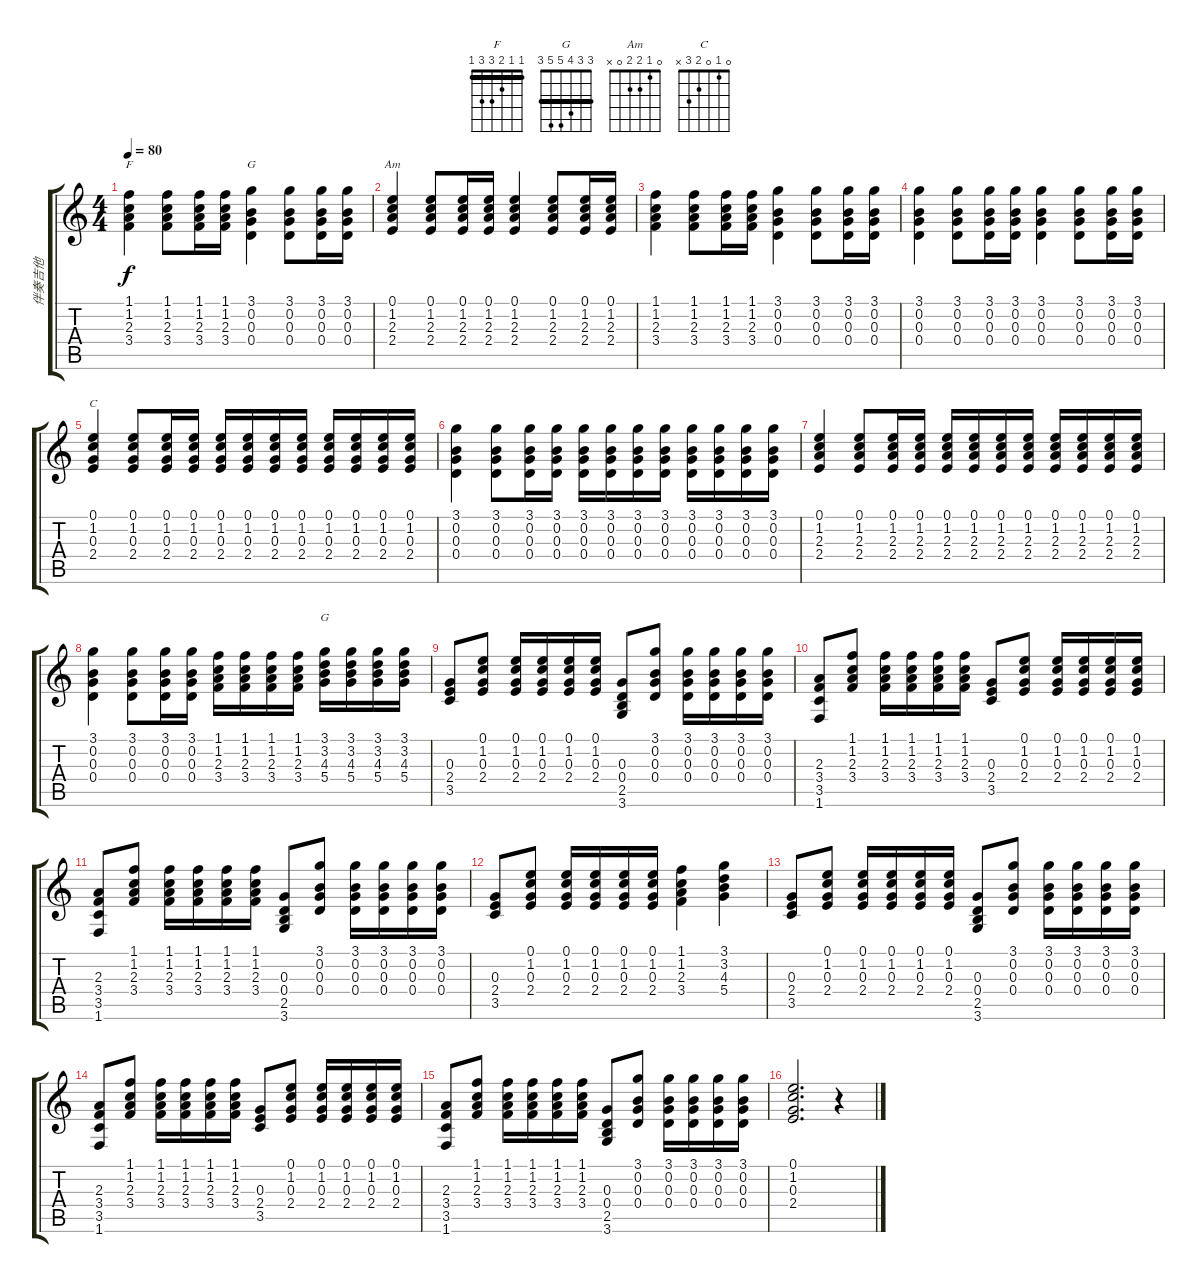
\track ("伴奏吉他" "伴奏吉他") {instrument acousticguitarsteel}
\staff {score tabs}
\tuning (E4 B3 G3 D3 A2 E2) {hide}
\chord ("F" 1 1 2 3 3 1) {barre 1}
\chord ("G" 3 0 0 0 2 3)
\chord ("Am" 0 1 2 2 0 x)
\chord ("C" 0 1 0 2 3 x)
\chord ("G" 3 3 4 5 5 3) {barre 3}
\ts (4 4)
\tempo 80
\clef g2
\ks c
(1.1 1.2 2.3 3.4).4{ch "F" dy f} (1.1 1.2 2.3 3.4).8 (1.1 1.2 2.3 3.4).16 (1.1 1.2 2.3 3.4).16 (3.1 0.2 0.3 0.4).4{ch "G"} (3.1 0.2 0.3 0.4).8 (3.1 0.2 0.3 0.4).16 (3.1 0.2 0.3 0.4).16 |
(0.1 1.2 2.3 2.4).4{ch "Am"} (0.1 1.2 2.3 2.4).8 (0.1 1.2 2.3 2.4).16 (0.1 1.2 2.3 2.4).16 (0.1 1.2 2.3 2.4).4 (0.1 1.2 2.3 2.4).8 (0.1 1.2 2.3 2.4).16 (0.1 1.2 2.3 2.4).16 |
(1.1 1.2 2.3 3.4).4 (1.1 1.2 2.3 3.4).8 (1.1 1.2 2.3 3.4).16 (1.1 1.2 2.3 3.4).16 (3.1 0.2 0.3 0.4).4 (3.1 0.2 0.3 0.4).8 (3.1 0.2 0.3 0.4).16 (3.1 0.2 0.3 0.4).16 |
(3.1 0.2 0.3 0.4).4 (3.1 0.2 0.3 0.4).8 (3.1 0.2 0.3 0.4).16 (3.1 0.2 0.3 0.4).16 (3.1 0.2 0.3 0.4).4 (3.1 0.2 0.3 0.4).8 (3.1 0.2 0.3 0.4).16 (3.1 0.2 0.3 0.4).16 |
(0.1 1.2 0.3 2.4).4{ch "C"} (0.1 1.2 0.3 2.4).8 (0.1 1.2 0.3 2.4).16 (0.1 1.2 0.3 2.4).16 (0.1 1.2 0.3 2.4).16 (0.1 1.2 0.3 2.4).16 (0.1 1.2 0.3 2.4).16 (0.1 1.2 0.3 2.4).16 (0.1 1.2 0.3 2.4).16 (0.1 1.2 0.3 2.4).16 (0.1 1.2 0.3 2.4).16 (0.1 1.2 0.3 2.4).16 |
(3.1 0.2 0.3 0.4).4 (3.1 0.2 0.3 0.4).8 (3.1 0.2 0.3 0.4).16 (3.1 0.2 0.3 0.4).16 (3.1 0.2 0.3 0.4).16 (3.1 0.2 0.3 0.4).16 (3.1 0.2 0.3 0.4).16 (3.1 0.2 0.3 0.4).16 (3.1 0.2 0.3 0.4).16 (3.1 0.2 0.3 0.4).16 (3.1 0.2 0.3 0.4).16 (3.1 0.2 0.3 0.4).16 |
(0.1 1.2 2.3 2.4).4 (0.1 1.2 2.3 2.4).8 (0.1 1.2 2.3 2.4).16 (0.1 1.2 2.3 2.4).16 (0.1 1.2 2.3 2.4).16 (0.1 1.2 2.3 2.4).16 (0.1 1.2 2.3 2.4).16 (0.1 1.2 2.3 2.4).16 (0.1 1.2 2.3 2.4).16 (0.1 1.2 2.3 2.4).16 (0.1 1.2 2.3 2.4).16 (0.1 1.2 2.3 2.4).16 |
(3.1 0.2 0.3 0.4).4 (3.1 0.2 0.3 0.4).8 (3.1 0.2 0.3 0.4).16 (3.1 0.2 0.3 0.4).16 (1.1 1.2 2.3 3.4).16 (1.1 1.2 2.3 3.4).16 (1.1 1.2 2.3 3.4).16 (1.1 1.2 2.3 3.4).16 (3.1 3.2 4.3 5.4).16{ch "G"} (3.1 3.2 4.3 5.4).16 (3.1 3.2 4.3 5.4).16 (3.1 3.2 4.3 5.4).16 |
(0.3 2.4 3.5).8 (0.1 1.2 0.3 2.4).8 (0.1 1.2 0.3 2.4).16 (0.1 1.2 0.3 2.4).16 (0.1 1.2 0.3 2.4).16 (0.1 1.2 0.3 2.4).16 (0.3 0.4 2.5 3.6).8 (3.1 0.2 0.3 0.4).8 (3.1 0.2 0.3 0.4).16 (3.1 0.2 0.3 0.4).16 (3.1 0.2 0.3 0.4).16 (3.1 0.2 0.3 0.4).16 |
(2.3 3.4 3.5 1.6).8 (1.1 1.2 2.3 3.4).8 (1.1 1.2 2.3 3.4).16 (1.1 1.2 2.3 3.4).16 (1.1 1.2 2.3 3.4).16 (1.1 1.2 2.3 3.4).16 (0.3 2.4 3.5).8 (0.1 1.2 0.3 2.4).8 (0.1 1.2 0.3 2.4).16 (0.1 1.2 0.3 2.4).16 (0.1 1.2 0.3 2.4).16 (0.1 1.2 0.3 2.4).16 |
(2.3 3.4 3.5 1.6).8 (1.1 1.2 2.3 3.4).8 (1.1 1.2 2.3 3.4).16 (1.1 1.2 2.3 3.4).16 (1.1 1.2 2.3 3.4).16 (1.1 1.2 2.3 3.4).16 (0.3 0.4 2.5 3.6).8 (3.1 0.2 0.3 0.4).8 (3.1 0.2 0.3 0.4).16 (3.1 0.2 0.3 0.4).16 (3.1 0.2 0.3 0.4).16 (3.1 0.2 0.3 0.4).16 |
(0.3 2.4 3.5).8 (0.1 1.2 0.3 2.4).8 (0.1 1.2 0.3 2.4).16 (0.1 1.2 0.3 2.4).16 (0.1 1.2 0.3 2.4).16 (0.1 1.2 0.3 2.4).16 (1.1 1.2 2.3 3.4).4 (3.1 3.2 4.3 5.4).4 |
(0.3 2.4 3.5).8 (0.1 1.2 0.3 2.4).8 (0.1 1.2 0.3 2.4).16 (0.1 1.2 0.3 2.4).16 (0.1 1.2 0.3 2.4).16 (0.1 1.2 0.3 2.4).16 (0.3 0.4 2.5 3.6).8 (3.1 0.2 0.3 0.4).8 (3.1 0.2 0.3 0.4).16 (3.1 0.2 0.3 0.4).16 (3.1 0.2 0.3 0.4).16 (3.1 0.2 0.3 0.4).16 |
(2.3 3.4 3.5 1.6).8 (1.1 1.2 2.3 3.4).8 (1.1 1.2 2.3 3.4).16 (1.1 1.2 2.3 3.4).16 (1.1 1.2 2.3 3.4).16 (1.1 1.2 2.3 3.4).16 (0.3 2.4 3.5).8 (0.1 1.2 0.3 2.4).8 (0.1 1.2 0.3 2.4).16 (0.1 1.2 0.3 2.4).16 (0.1 1.2 0.3 2.4).16 (0.1 1.2 0.3 2.4).16 |
(2.3 3.4 3.5 1.6).8 (1.1 1.2 2.3 3.4).8 (1.1 1.2 2.3 3.4).16 (1.1 1.2 2.3 3.4).16 (1.1 1.2 2.3 3.4).16 (1.1 1.2 2.3 3.4).16 (0.3 0.4 2.5 3.6).8 (3.1 0.2 0.3 0.4).8 (3.1 0.2 0.3 0.4).16 (3.1 0.2 0.3 0.4).16 (3.1 0.2 0.3 0.4).16 (3.1 0.2 0.3 0.4).16 |
(0.1 1.2 0.3 2.4).2{d} r.4
